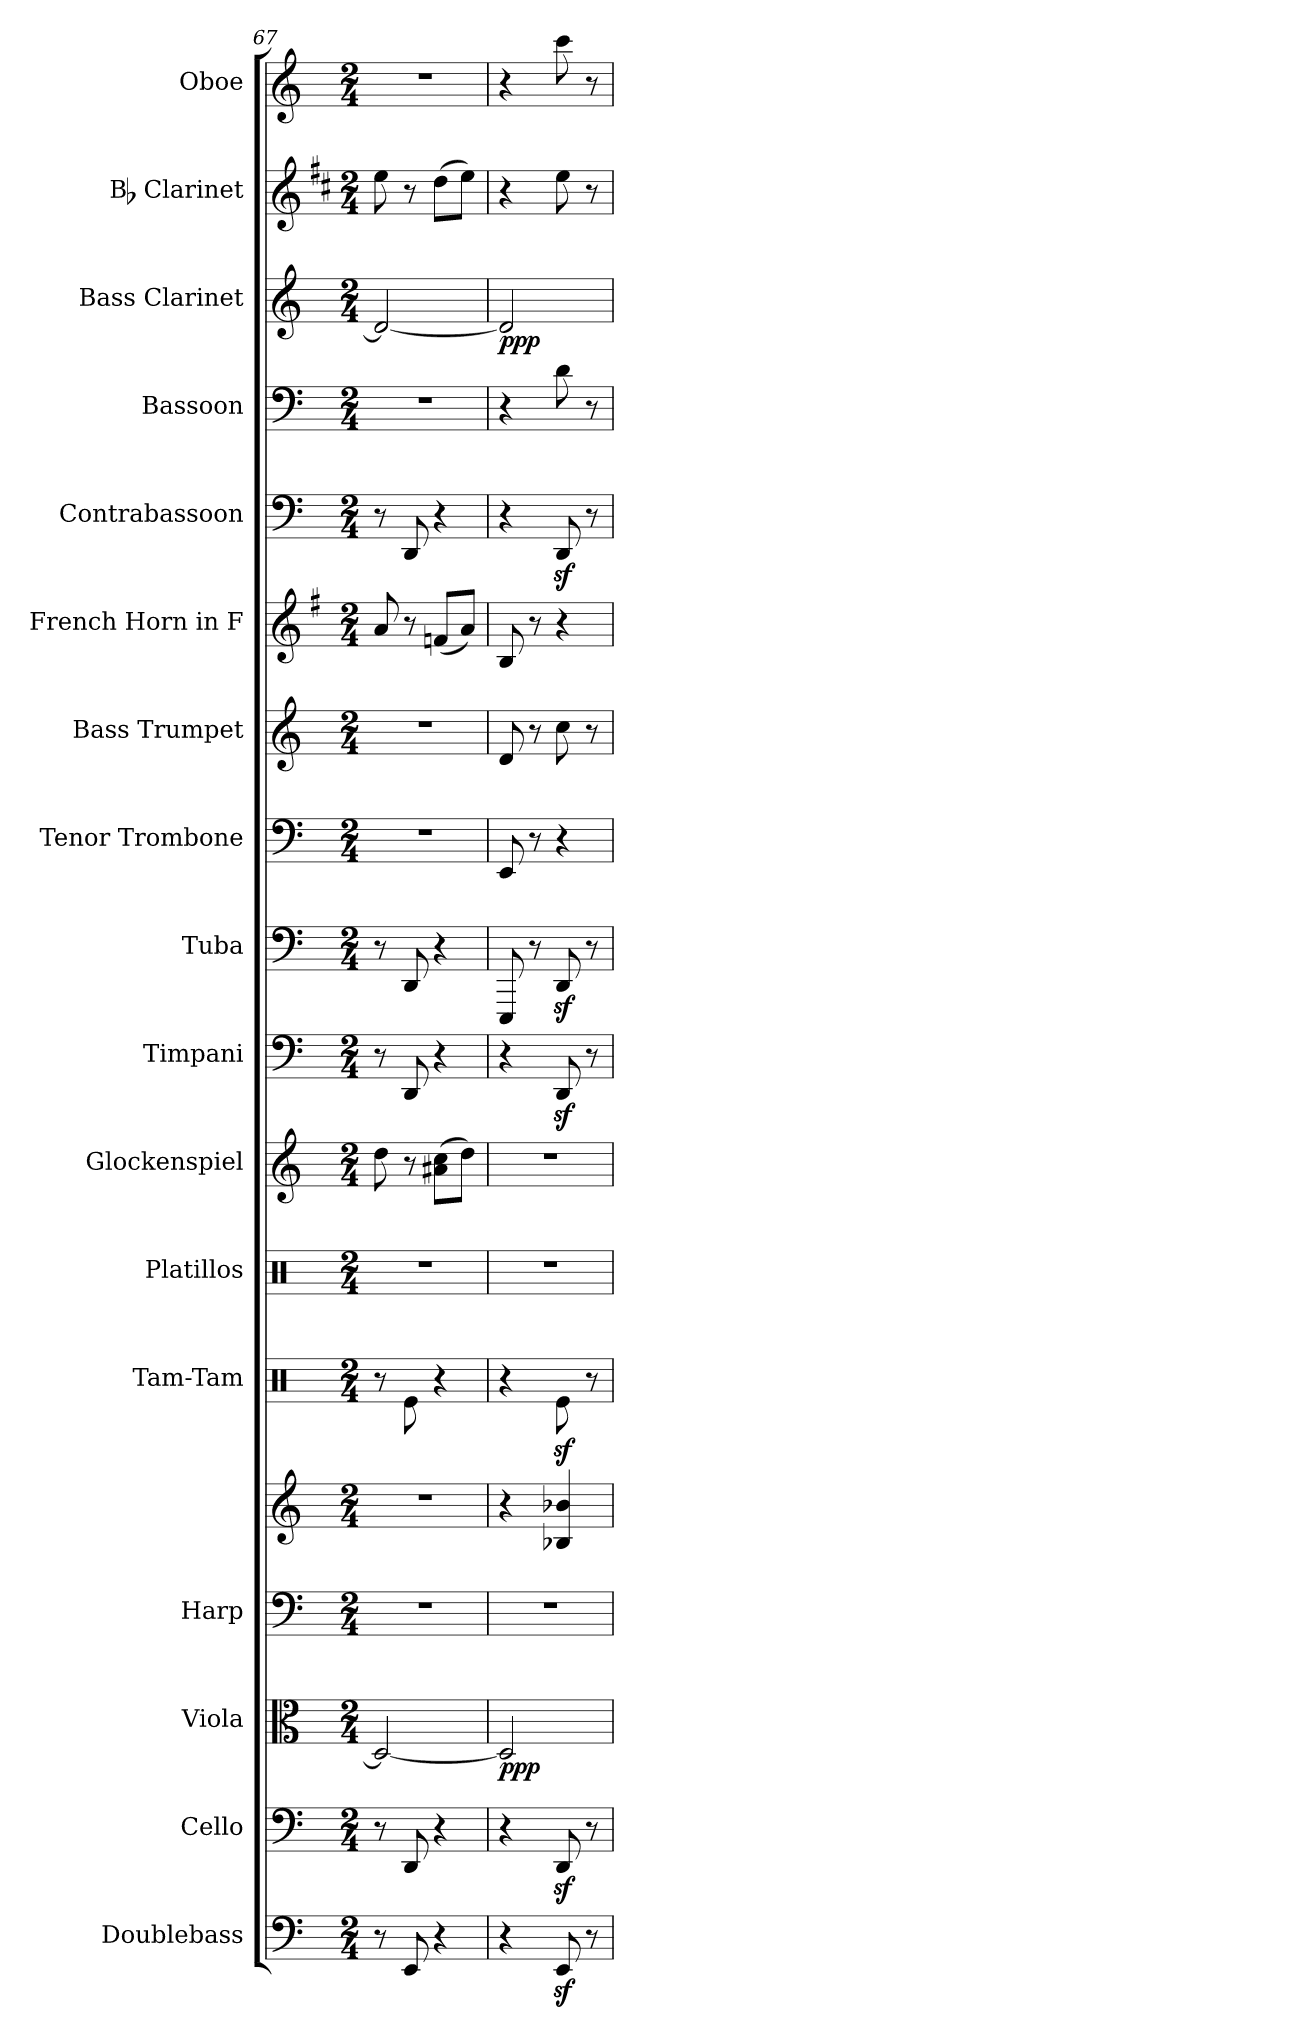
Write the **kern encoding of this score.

**kern	**kern	**kern	**dynam	**kern	**kern	**kern	**kern	**kern	**kern	**kern	**kern	**kern	**kern	**kern	**kern	**kern	**dynam	**kern	**kern
*part17	*part16	*part15	*part15	*part14	*part14	*part13	*part12	*part11	*part10	*part9	*part8	*part7	*part6	*part5	*part4	*part3	*part3	*part2	*part1
*staff18	*staff17	*staff16	*staff16	*staff15	*staff14	*staff13	*staff12	*staff11	*staff10	*staff9	*staff8	*staff7	*staff6	*staff5	*staff4	*staff3	*staff3	*staff2	*staff1
*I"Doublebass	*I"Cello	*I"Viola	*	*I"Harp	*	*I"Tam-Tam	*I"Platillos	*I"Glockenspiel	*I"Timpani	*I"Tuba	*I"Tenor Trombone	*I"Bass Trumpet	*I"French Horn in F	*I"Contrabassoon	*I"Bassoon	*I"Bass Clarinet	*	*I"Bb Clarinet	*I"Oboe
*	*	*I'Vla.	*	*	*	*	*I'Plat.	*I'Glk.	*	*I'Tba.	*	*	*	*	*	*	*	*	*I'Ob.
*clefF4	*clefF4	*clefC3	*	*clefF4	*clefG2	*clefX	*clefX	*clefG2	*clefF4	*clefF4	*clefF4	*clefG2	*clefG2	*clefF4	*clefF4	*clefG2	*	*clefG2	*clefG2
*ITrd7c12	*	*	*	*	*	*	*	*ITrd-14c-24	*	*	*	*ITrd8c14	*ITrd4c7	*ITrd7c12	*	*ITrd8c14	*	*ITrd1c2	*
*k[]	*k[]	*k[]	*	*k[]	*k[]	*k[]	*k[]	*k[]	*k[]	*k[]	*k[]	*k[]	*k[]	*k[]	*k[]	*k[]	*	*k[]	*k[]
*M2/4	*M2/4	*M2/4	*	*M2/4	*M2/4	*M2/4	*M2/4	*M2/4	*M2/4	*M2/4	*M2/4	*M2/4	*M2/4	*M2/4	*M2/4	*M2/4	*	*M2/4	*M2/4
=67	=67	=67	=67	=67	=67	=67	=67	=67	=67	=67	=67	=67	=67	=67	=67	=67	=67	=67	=67
8r	8r	2D/_	.	2r	2r	8r	2r	8dddd\	8r	8r	2r	2r	8d/	8r	2r	2D/_	.	8dd\	2r
8EEE/	8DD/	.	.	.	.	8Re\	.	8r	8DD/	8DD/	.	.	8r	8DDD/	.	.	.	8r	.
4r	4r	.	.	.	.	4r	.	(8aaa#X\ 8cccc\L	4r	4r	.	.	(8B-X/L	4r	.	.	.	(8cc\L	.
.	.	.	.	.	.	.	.	8dddd\J)	.	.	.	.	8d/J)	.	.	.	.	8dd\J)	.
=68	=68	=68	=68	=68	=68	=68	=68	=68	=68	=68	=68	=68	=68	=68	=68	=68	=68	=68	=68
!	!	!	!LO:DY:b	!	!	!	!	!	!	!	!	!	!	!	!	!	!LO:DY:b	!	!
4r	4r	2D/]	ppp	2r	4r	4r	2r	2r	4r	8EEE/	8EE/	8D/	8E/	4r	4r	2D/]	ppp	4r	4r
.	.	.	.	.	.	.	.	.	.	8r	8r	8r	8r	.	.	.	.	.	.
8EEEz</	8DDz</	.	.	.	4B-X/ 4b-X/	8Rez>\	.	.	8DDz</	8DDz</	4r	8c\	4r	8DDDz</	8d\	.	.	8dd\	8ccc\
8r	8r	.	.	.	.	8r	.	.	8r	8r	.	8r	.	8r	8r	.	.	8r	8r
=	=	=	=	=	=	=	=	=	=	=	=	=	=	=	=	=	=	=	=
*-	*-	*-	*-	*-	*-	*-	*-	*-	*-	*-	*-	*-	*-	*-	*-	*-	*-	*-	*-
